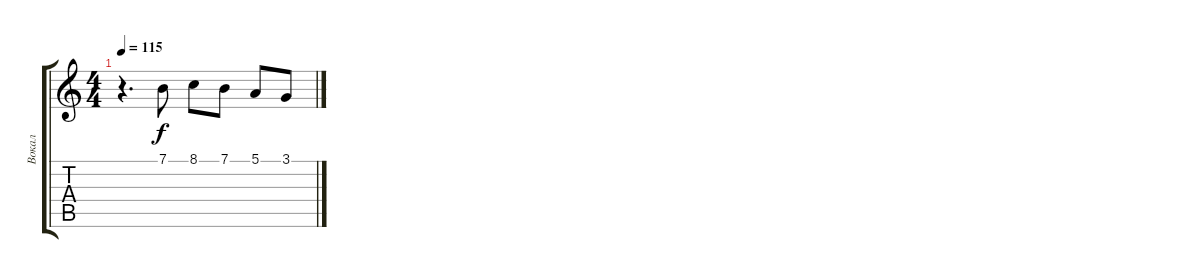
\track ("Вокал" "Вокал") {instrument sopranosax}
\staff {score tabs}
\tuning (E4 B3 G3 D3 A2 E2) {hide}
\ts (4 4)
\tempo 115
\clef g2
\ks c
r.4{d dy mp} 7.1.8{dy f} 8.1.8 7.1.8 5.1.8 3.1.8
